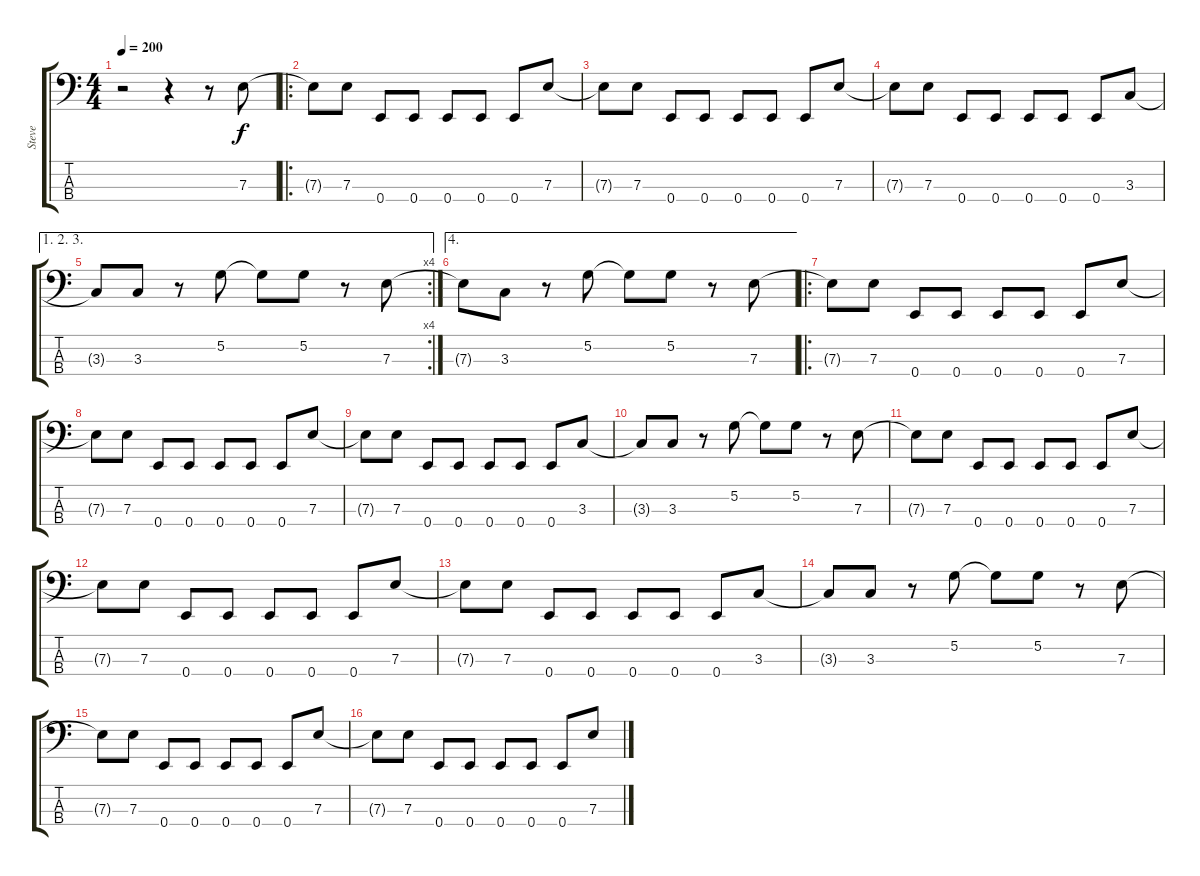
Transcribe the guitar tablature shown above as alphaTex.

\track ("Steve" "Steve") {instrument electricbassfinger}
\staff {score tabs}
\tuning (G2 D2 A1 E1) {hide}
\ts (4 4)
\tempo 200
\clef f4
\ks c
r.2{dy f instrument electricbassfinger} r.4 r.8 7.3.8 |
\ro
7.3{t}.8 7.3.8 0.4.8 0.4.8 0.4.8 0.4.8 0.4.8 7.3.8 |
7.3{t}.8 7.3.8 0.4.8 0.4.8 0.4.8 0.4.8 0.4.8 7.3.8 |
7.3{t}.8 7.3.8 0.4.8 0.4.8 0.4.8 0.4.8 0.4.8 3.3.8 |
\ae (1 2 3)
\rc 4
3.3{t}.8 3.3.8 r.8 5.2.8 5.2{t}.8 5.2.8 r.8 7.3.8 |
\ae 4
7.3{t}.8 3.3.8 r.8 5.2.8 5.2{t}.8 5.2.8 r.8 7.3.8 |
\ro
7.3{t}.8 7.3.8 0.4.8 0.4.8 0.4.8 0.4.8 0.4.8 7.3.8 |
7.3{t}.8 7.3.8 0.4.8 0.4.8 0.4.8 0.4.8 0.4.8 7.3.8 |
7.3{t}.8 7.3.8 0.4.8 0.4.8 0.4.8 0.4.8 0.4.8 3.3.8 |
3.3{t}.8 3.3.8 r.8 5.2.8 5.2{t}.8 5.2.8 r.8 7.3.8 |
7.3{t}.8 7.3.8 0.4.8 0.4.8 0.4.8 0.4.8 0.4.8 7.3.8 |
7.3{t}.8 7.3.8 0.4.8 0.4.8 0.4.8 0.4.8 0.4.8 7.3.8 |
7.3{t}.8 7.3.8 0.4.8 0.4.8 0.4.8 0.4.8 0.4.8 3.3.8 |
3.3{t}.8 3.3.8 r.8 5.2.8 5.2{t}.8 5.2.8 r.8 7.3.8 |
7.3{t}.8 7.3.8 0.4.8 0.4.8 0.4.8 0.4.8 0.4.8 7.3.8 |
7.3{t}.8 7.3.8 0.4.8 0.4.8 0.4.8 0.4.8 0.4.8 7.3.8
